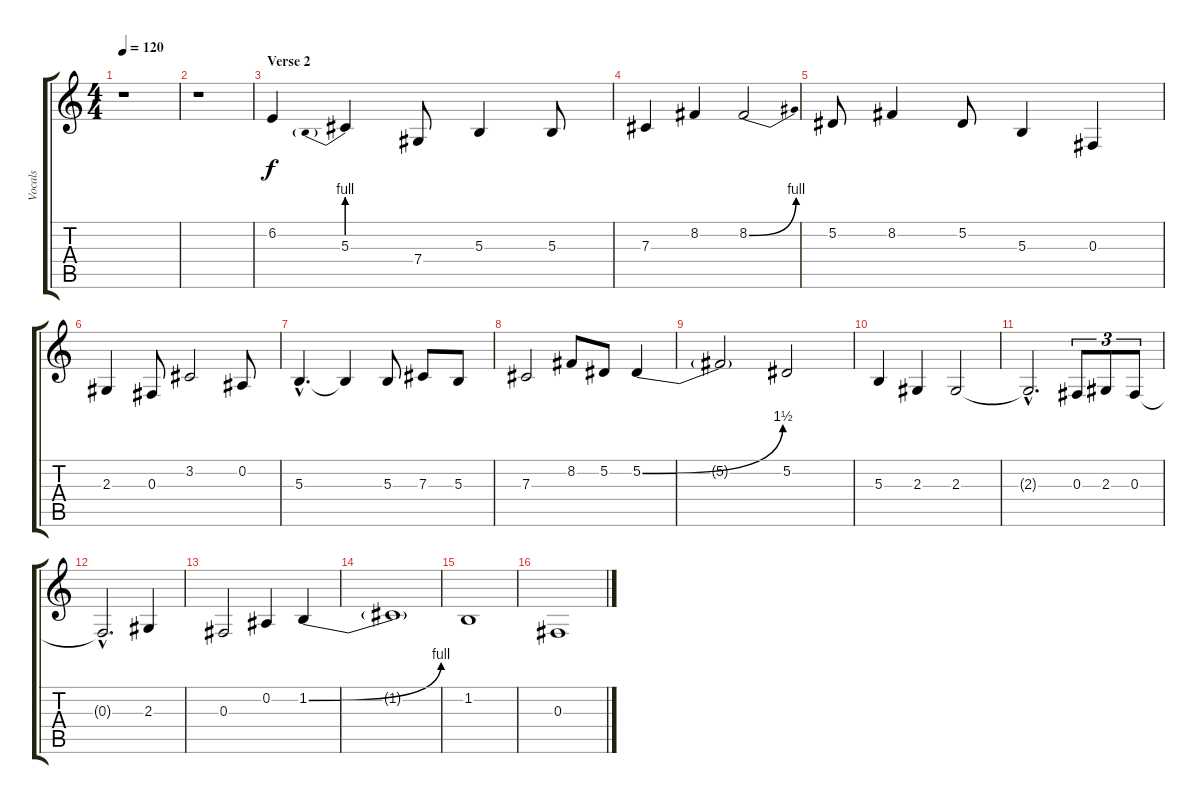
\track ("Vocals" "Vocals") {instrument lead2sawtooth}
\staff {score tabs}
\tuning (Eb4 Bb3 Gb3 Db3 Ab2 Eb2) {hide}
\ts (4 4)
\tempo 120
\clef g2
\ks c
r.1{dy f} |
r.1 |
\section ("" "Verse 2")
6.2.4 5.3{be (prebend 0 4 60 4)}.4 7.4.8 5.3.4 5.3.8 |
7.3.4 8.2.4 8.2{be (bend 0 0 60 4)}.2 |
5.2.8 8.2.4 5.2.8 5.3.4 0.3.4 |
2.3.4 0.3.8 3.2.2 0.2.8 |
5.3{hac}.4{d} 5.3{t}.4 5.3.8 7.3.8 5.3.8 |
7.3.2 8.2.8 5.2.8 5.2{be (bend 0 0 60 6)}.4 |
5.2{t}.2 5.2.2 |
5.3.4 2.3.4 2.3.2 |
2.3{hac t}.2{d} 0.3.8{tu (3 2)} 2.3.8{tu (3 2)} 0.3.8{tu (3 2)} |
0.3{hac t}.2{d} 2.3.4 |
0.3.2 0.2.4 1.2{be (bend 0 0 60 4)}.4 |
1.2{t}.1 |
1.2.1 |
0.3.1
